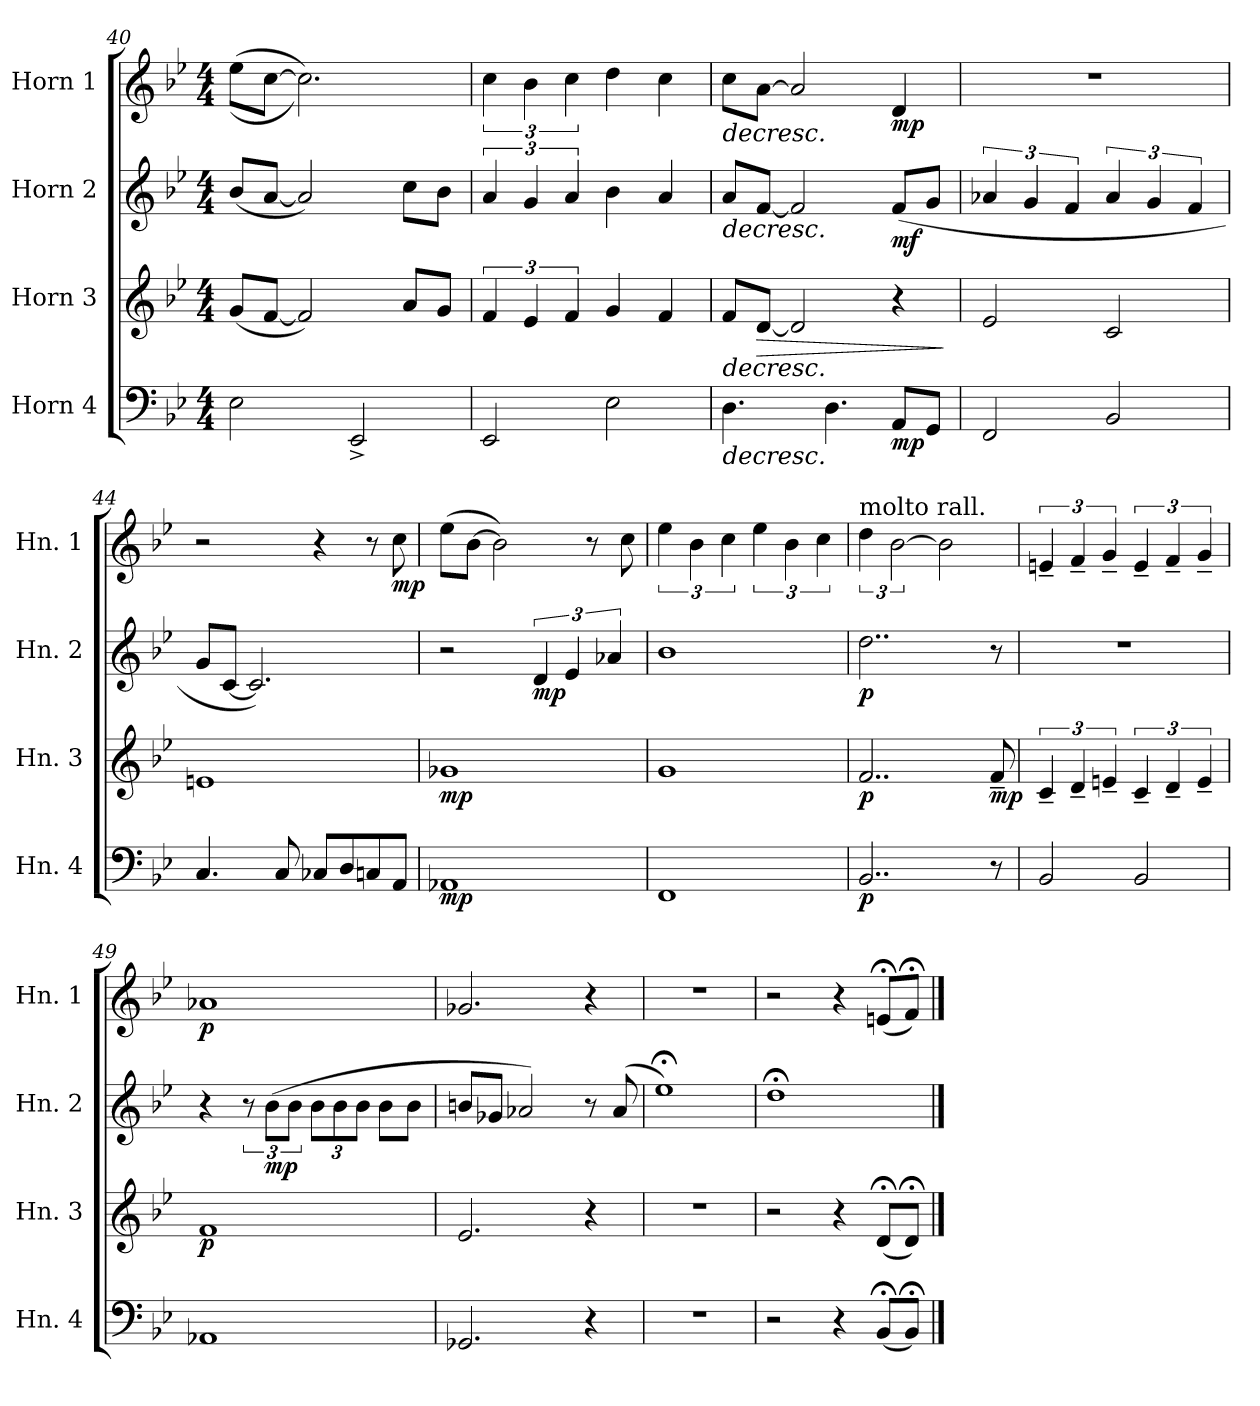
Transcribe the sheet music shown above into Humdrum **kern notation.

**kern	**dynam	**kern	**dynam	**kern	**dynam	**kern	**dynam
*part4	*part4	*part3	*part3	*part2	*part2	*part1	*part1
*staff4	*staff4	*staff3	*staff3	*staff2	*staff2	*staff1	*staff1
*I"Horn 4	*	*I"Horn 3	*	*I"Horn 2	*	*I"Horn 1	*
*I'Hn. 4	*	*I'Hn. 3	*	*I'Hn. 2	*	*I'Hn. 1	*
!!LO:PB:g=z
*clefF4	*	*clefG2	*	*clefG2	*	*clefG2	*
*ITrd4c7	*	*ITrd4c7	*	*ITrd4c7	*	*ITrd4c7	*
*k[b-e-a-]	*	*k[b-e-a-]	*	*k[b-e-a-]	*	*k[b-e-a-]	*
*M4/4	*	*M4/4	*	*M4/4	*	*M4/4	*
=40	=40	=40	=40	=40	=40	=40	=40
2AA-\	.	(8c/L	.	(8e-/L	.	((8a-\L	.
.	.	[8B-/J	.	[8d/J	.	[8f\J	.
.	.	2B-/])	.	2d/])	.	2.f\]))	.
2AAA-^/	.	.	.	.	.	.	.
.	.	8d/L	.	8f\L	.	.	.
.	.	8c/J	.	8e-\J	.	.	.
=41	=41	=41	=41	=41	=41	=41	=41
2AAA-/	.	6B-/	.	6d/	.	6f\	.
.	.	6A-/	.	6c/	.	6e-\	.
.	.	6B-/	.	6d/	.	6f\	.
2AA-\	.	4c/	.	4e-\	.	4g\	.
.	.	4B-/	.	4d/	.	4f\	.
=42	=42	=42	=42	=42	=42	=42	=42
!	!LO:HP:b	!	!LO:HP:b	!	!LO:HP:b	!	!LO:HP:b
4.GG\	>	8B-/L	>	8d/L	>	8f\L	>
!	!	!	!LO:HP:b	!	!	!	!
.	.	[8G/J	>	[8B-/J	.	[8d\J	.
.	.	2G/]	.	2B-/]	.	2d/]	.
4.GG\	.	.	.	.	.	.	.
!	!LO:DY:b	!	!	!	!LO:DY:b	!	!LO:DY:b
8DD/L	mp	4r	.	(8B-/L	mf	4G/	mp
8CC/J	.	.	.	8c/J	.	.	.
.	]	.	] ]	.	]	.	]
=43	=43	=43	=43	=43	=43	=43	=43
2BBB-/	.	2A-/	.	6d-X/	.	1r	.
.	.	.	.	6c/	.	.	.
.	.	.	.	6B-/	.	.	.
2EE-/	.	2F/	.	6d-/	.	.	.
.	.	.	.	6c/	.	.	.
.	.	.	.	6B-/	.	.	.
=44	=44	=44	=44	=44	=44	=44	=44
4.FF/	.	1An	.	8c/L	.	2r	.
.	.	.	.	[8F/J	.	.	.
.	.	.	.	2.F/])	.	.	.
8FF/	.	.	.	.	.	.	.
8FF-X/L	.	.	.	.	.	4r	.
8GG/	.	.	.	.	.	.	.
8FFn/	.	.	.	.	.	8r	.
!	!	!	!	!	!	!	!LO:DY:b
8DD/J	.	.	.	.	.	8f\	mp
=45	=45	=45	=45	=45	=45	=45	=45
!	!LO:DY:b	!	!LO:DY:b	!	!	!	!
1DD-X	mp	1c-X	mp	2r	.	(8a-\L	.
.	.	.	.	.	.	[8e-\J	.
.	.	.	.	.	.	2e-\])	.
!	!	!	!	!	!LO:DY:b	!	!
.	.	.	.	6G/	mp	.	.
.	.	.	.	6A-/	.	.	.
.	.	.	.	.	.	8r	.
.	.	.	.	6d-X/	.	.	.
.	.	.	.	.	.	8f\	.
!!LO:LB:g=z
=46	=46	=46	=46	=46	=46	=46	=46
1BBB-	.	1c	.	1e-	.	6a-\	.
.	.	.	.	.	.	6e-\	.
.	.	.	.	.	.	6f\	.
.	.	.	.	.	.	6a-\	.
.	.	.	.	.	.	6e-\	.
.	.	.	.	.	.	6f\	.
=47	=47	=47	=47	=47	=47	=47	=47
*	*	*	*	*	*	*MM90	*
!	!	!	!	!	!	!LO:TX:a:t=molto rall.	!
!	!LO:DY:b	!	!LO:DY:b	!	!LO:DY:b	!	!
2..EE-/	p	2..B-/	p	2..g\	p	6g\	.
.	.	.	.	.	.	[3e-\	.
.	.	.	.	.	.	2e-\]	.
!	!	!	!LO:DY:b	!	!	!	!
8r	.	8B-~/	mp	8r	.	.	.
=48	=48	=48	=48	=48	=48	=48	=48
2EE-/	.	6F~/	.	1r	.	6An~/	.
.	.	6G~/	.	.	.	6B-~/	.
.	.	6An~/	.	.	.	6c~/	.
2EE-/	.	6F~/	.	.	.	6A~/	.
.	.	6G~/	.	.	.	6B-~/	.
.	.	6A~/	.	.	.	6c~/	.
=49	=49	=49	=49	=49	=49	=49	=49
*	*	*	*	*	*	*MM58	*
!	!	!	!LO:DY:b	!	!	!	!LO:DY:b
1DD-X	.	1B-	p	4r	.	1d-X	p
.	.	.	.	12r	.	.	.
!	!	!	!	!	!LO:DY:b	!	!
.	.	.	.	(12e-\L	mp	.	.
.	.	.	.	12e-\J	.	.	.
*	*	*	*	*Xbrackettup	*	*	*
.	.	.	.	12e-\L	.	.	.
.	.	.	.	12e-\	.	.	.
.	.	.	.	12e-\J	.	.	.
.	.	.	.	8e-\L	.	.	.
.	.	.	.	8e-\J	.	.	.
=50	=50	=50	=50	=50	=50	=50	=50
2.CC-X/	.	2.A-/	.	8en/L	.	2.c-X/	.
.	.	.	.	8c-X/J	.	.	.
.	.	.	.	2d-XZ/)	.	.	.
4r	.	4r	.	8r	.	4r	.
.	.	.	.	(8d-/	.	.	.
=51	=51	=51	=51	=51	=51	=51	=51
*	*	*	*	*	*	*MM60	*
1r	.	1r	.	1a-;<)	.	1r	.
!!LO:LB:g=z
=52	=52	=52	=52	=52	=52	=52	=52
*	*	*	*	*	*	*MM50	*
2r	.	2r	.	1g;<	.	2r	.
4r	.	4r	.	.	.	4r	.
(8EE-;</L	.	(8G;</L	.	.	.	(8An;</L	.
*	*	*	*	*	*	*MM10	*
8EE-;</J)	.	8G;</J)	.	.	.	8B-;</J)	.
==	==	==	==	==	==	==	==
*-	*-	*-	*-	*-	*-	*-	*-
